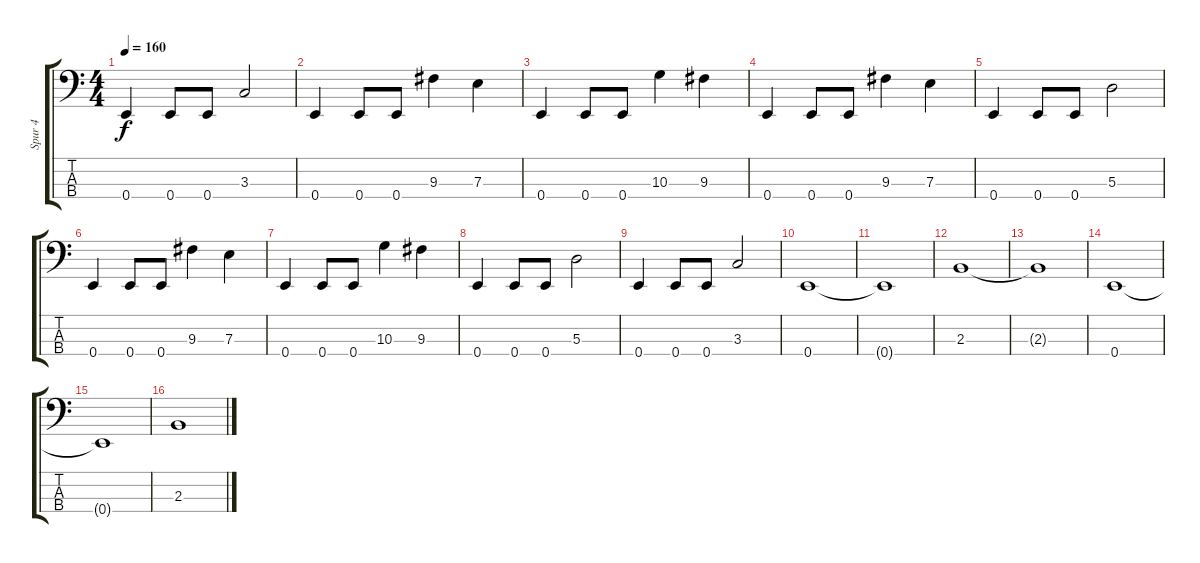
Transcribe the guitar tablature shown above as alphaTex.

\track ("Spur 4" "Spur 4") {instrument electricbassfinger}
\staff {score tabs}
\tuning (G2 D2 A1 E1) {hide}
\ts (4 4)
\tempo 160
\clef f4
\ks c
0.4.4{dy f} 0.4.8 0.4.8 3.3.2 |
0.4.4 0.4.8 0.4.8 9.3.4 7.3.4 |
0.4.4 0.4.8 0.4.8 10.3.4 9.3.4 |
0.4.4 0.4.8 0.4.8 9.3.4 7.3.4 |
0.4.4 0.4.8 0.4.8 5.3.2 |
0.4.4 0.4.8 0.4.8 9.3.4 7.3.4 |
0.4.4 0.4.8 0.4.8 10.3.4 9.3.4 |
0.4.4 0.4.8 0.4.8 5.3.2 |
0.4.4 0.4.8 0.4.8 3.3.2 |
0.4.1 |
0.4{t}.1 |
2.3.1 |
2.3{t}.1 |
0.4.1 |
0.4{t}.1 |
2.3.1
